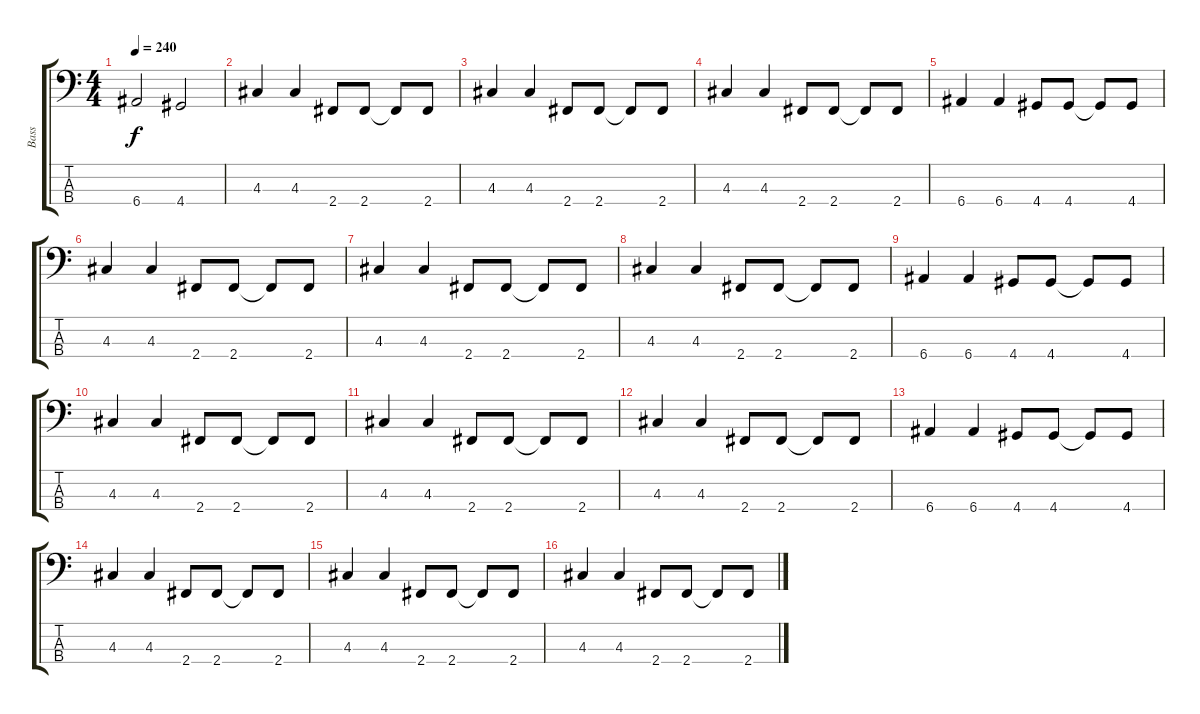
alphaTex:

\track ("Bass" "Bass") {instrument electricbasspick}
\staff {score tabs}
\tuning (G2 D2 A1 E1) {hide}
\ts (4 4)
\tempo 240
\clef f4
\ks c
6.4.2{dy f} 4.4.2 |
4.3.4 4.3.4 2.4.8 2.4.8 2.4{t}.8 2.4.8 |
4.3.4 4.3.4 2.4.8 2.4.8 2.4{t}.8 2.4.8 |
4.3.4 4.3.4 2.4.8 2.4.8 2.4{t}.8 2.4.8 |
6.4.4 6.4.4 4.4.8 4.4.8 4.4{t}.8 4.4.8 |
4.3.4 4.3.4 2.4.8 2.4.8 2.4{t}.8 2.4.8 |
4.3.4 4.3.4 2.4.8 2.4.8 2.4{t}.8 2.4.8 |
4.3.4 4.3.4 2.4.8 2.4.8 2.4{t}.8 2.4.8 |
6.4.4 6.4.4 4.4.8 4.4.8 4.4{t}.8 4.4.8 |
4.3.4 4.3.4 2.4.8 2.4.8 2.4{t}.8 2.4.8 |
4.3.4 4.3.4 2.4.8 2.4.8 2.4{t}.8 2.4.8 |
4.3.4 4.3.4 2.4.8 2.4.8 2.4{t}.8 2.4.8 |
6.4.4 6.4.4 4.4.8 4.4.8 4.4{t}.8 4.4.8 |
4.3.4 4.3.4 2.4.8 2.4.8 2.4{t}.8 2.4.8 |
4.3.4 4.3.4 2.4.8 2.4.8 2.4{t}.8 2.4.8 |
4.3.4 4.3.4 2.4.8 2.4.8 2.4{t}.8 2.4.8
